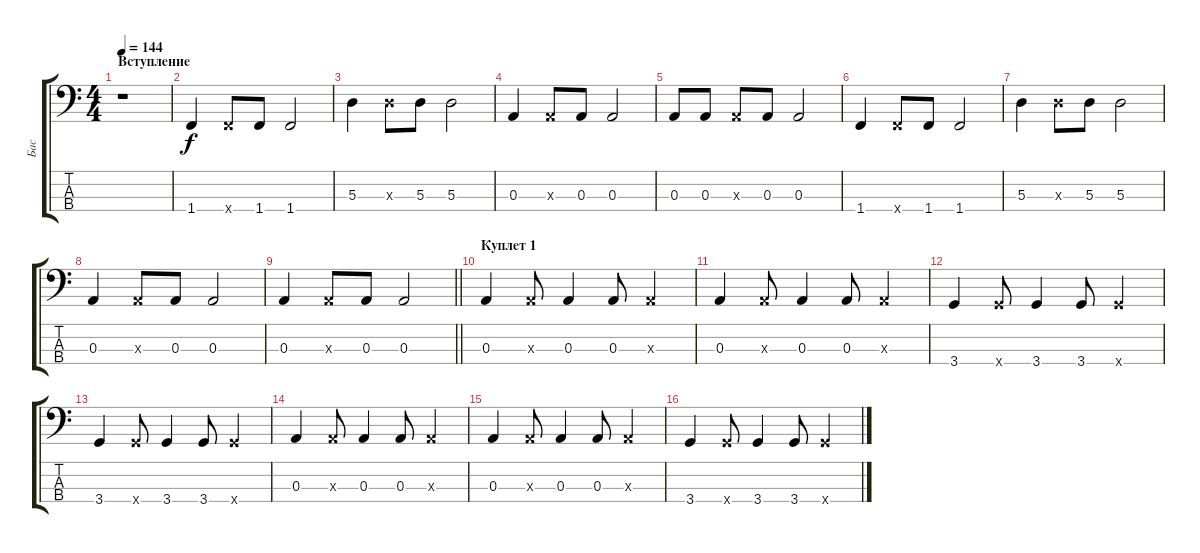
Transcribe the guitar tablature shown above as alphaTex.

\track ("Бас" "Бас") {instrument electricbassfinger}
\staff {score tabs}
\tuning (G2 D2 A1 E1) {hide}
\ts (4 4)
\section ("" "Вступление")
\tempo 144
\clef f4
\ks c
r.1{dy f instrument electricbassfinger} |
1.4.4 1.4{x}.8 1.4.8 1.4.2 |
5.3.4 5.3{x}.8 5.3.8 5.3.2 |
0.3.4 0.3{x}.8 0.3.8 0.3.2 |
0.3.8 0.3.8 0.3{x}.8 0.3.8 0.3.2 |
1.4.4 1.4{x}.8 1.4.8 1.4.2 |
5.3.4 5.3{x}.8 5.3.8 5.3.2 |
0.3.4 0.3{x}.8 0.3.8 0.3.2 |
\barLineRight lightlight
0.3.4 0.3{x}.8 0.3.8 0.3.2 |
\section ("" "Куплет 1")
0.3.4 0.3{x}.8 0.3.4 0.3.8 0.3{x}.4 |
0.3.4 0.3{x}.8 0.3.4 0.3.8 0.3{x}.4 |
3.4.4 3.4{x}.8 3.4.4 3.4.8 3.4{x}.4 |
3.4.4 3.4{x}.8 3.4.4 3.4.8 3.4{x}.4 |
0.3.4 0.3{x}.8 0.3.4 0.3.8 0.3{x}.4 |
0.3.4 0.3{x}.8 0.3.4 0.3.8 0.3{x}.4 |
3.4.4 3.4{x}.8 3.4.4 3.4.8 3.4{x}.4
